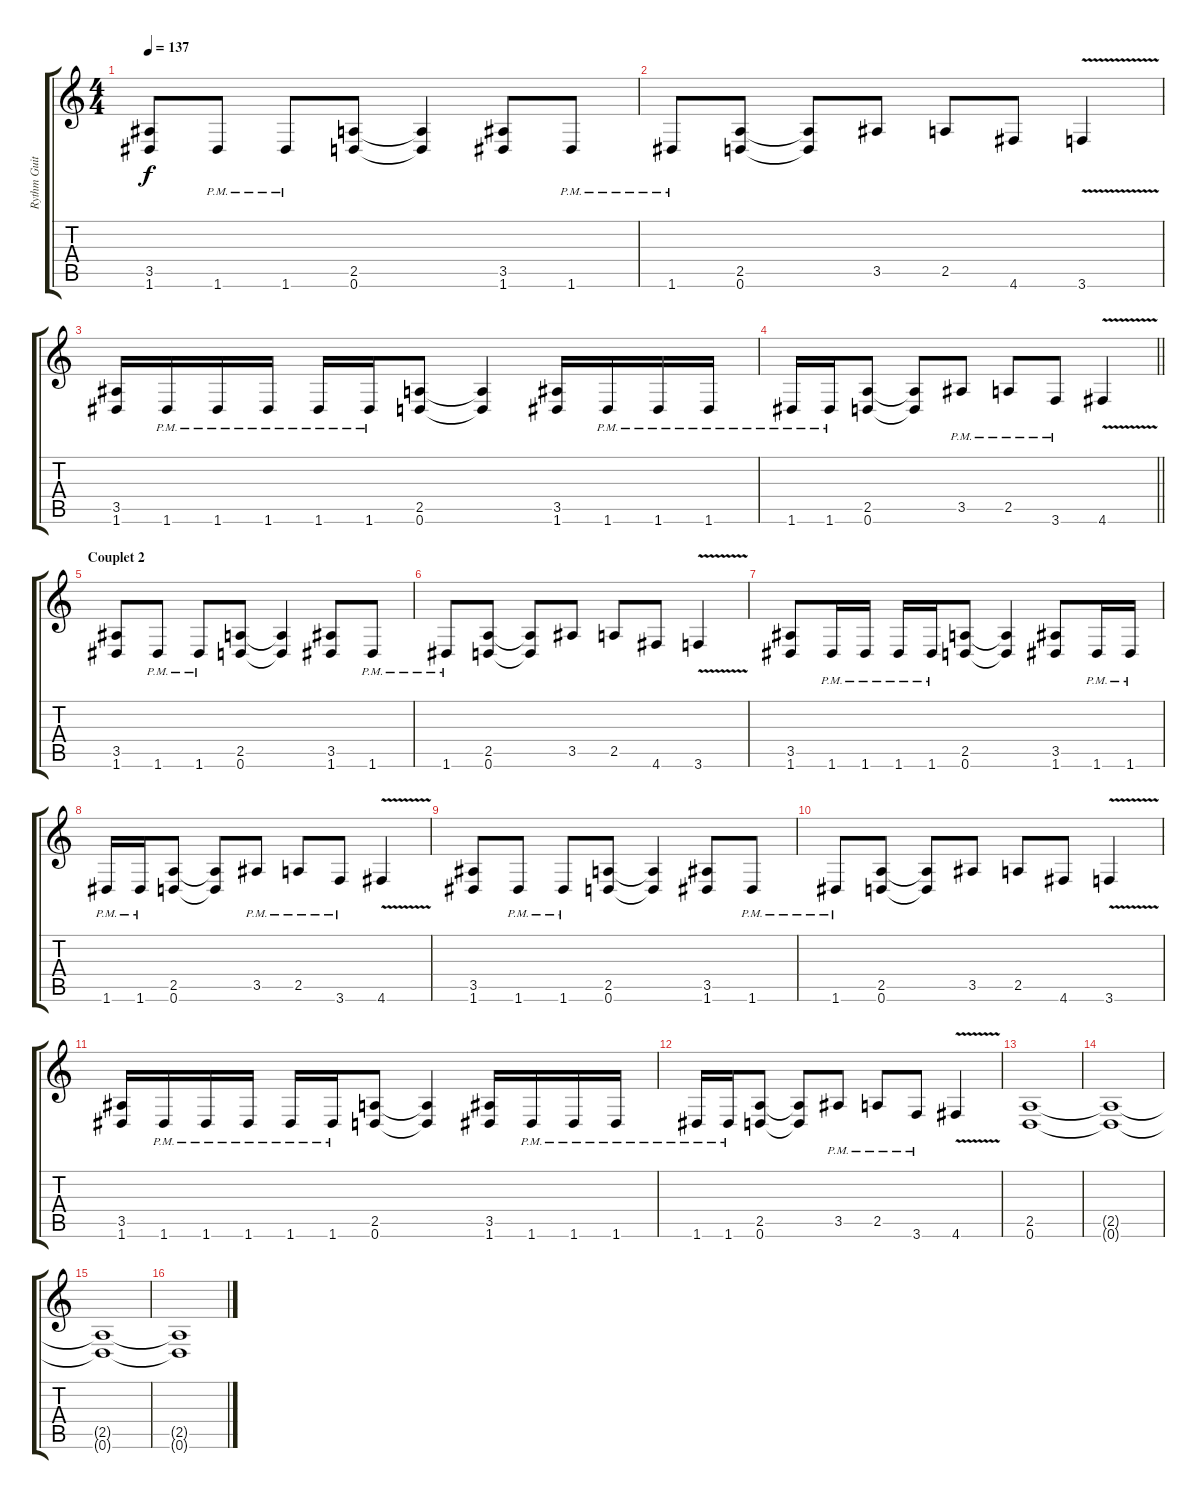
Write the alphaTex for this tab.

\track ("Rythm Guitar" "Rythm Guit") {instrument distortionguitar}
\staff {score tabs}
\tuning (D4 A3 F3 C3 G2 D2) {hide}
\ts (4 4)
\tempo 137
\clef g2
\ks c
(3.5 1.6).8{dy f} 1.6{pm}.8 1.6{pm}.8 (2.5 0.6).8 (2.5{t} 0.6{t}).4 (3.5 1.6).8 1.6{pm}.8 |
1.6{pm}.8 (2.5 0.6).8 (2.5{t} 0.6{t}).8 3.5.8 2.5.8 4.6.8 3.6{v}.4 |
(3.5 1.6).16 1.6{pm}.16 1.6{pm}.16 1.6{pm}.16 1.6{pm}.16 1.6{pm}.16 (2.5 0.6).8 (2.5{t} 0.6{t}).4 (3.5 1.6).16 1.6{pm}.16 1.6{pm}.16 1.6{pm}.16 |
\barLineRight lightlight
1.6{pm}.16 1.6{pm}.16 (2.5 0.6).8 (2.5{t} 0.6{t}).8 3.5{pm}.8 2.5{pm}.8 3.6{pm}.8 4.6{v}.4 |
\section ("" "Couplet 2")
(3.5 1.6).8 1.6{pm}.8 1.6{pm}.8 (2.5 0.6).8 (2.5{t} 0.6{t}).4 (3.5 1.6).8 1.6{pm}.8 |
1.6{pm}.8 (2.5 0.6).8 (2.5{t} 0.6{t}).8 3.5.8 2.5.8 4.6.8 3.6{v}.4 |
(3.5 1.6).8 1.6{pm}.16 1.6{pm}.16 1.6{pm}.16 1.6{pm}.16 (2.5 0.6).8 (2.5{t} 0.6{t}).4 (3.5 1.6).8 1.6{pm}.16 1.6{pm}.16 |
1.6{pm}.16 1.6{pm}.16 (2.5 0.6).8 (2.5{t} 0.6{t}).8 3.5{pm}.8 2.5{pm}.8 3.6{pm}.8 4.6{v}.4 |
(3.5 1.6).8 1.6{pm}.8 1.6{pm}.8 (2.5 0.6).8 (2.5{t} 0.6{t}).4 (3.5 1.6).8 1.6{pm}.8 |
1.6{pm}.8 (2.5 0.6).8 (2.5{t} 0.6{t}).8 3.5.8 2.5.8 4.6.8 3.6{v}.4 |
(3.5 1.6).16 1.6{pm}.16 1.6{pm}.16 1.6{pm}.16 1.6{pm}.16 1.6{pm}.16 (2.5 0.6).8 (2.5{t} 0.6{t}).4 (3.5 1.6).16 1.6{pm}.16 1.6{pm}.16 1.6{pm}.16 |
1.6{pm}.16 1.6{pm}.16 (2.5 0.6).8 (2.5{t} 0.6{t}).8 3.5{pm}.8 2.5{pm}.8 3.6{pm}.8 4.6{v}.4 |
(2.5 0.6).1 |
(2.5{t} 0.6{t}).1 |
(2.5{t} 0.6{t}).1 |
(2.5{t} 0.6{t}).1
